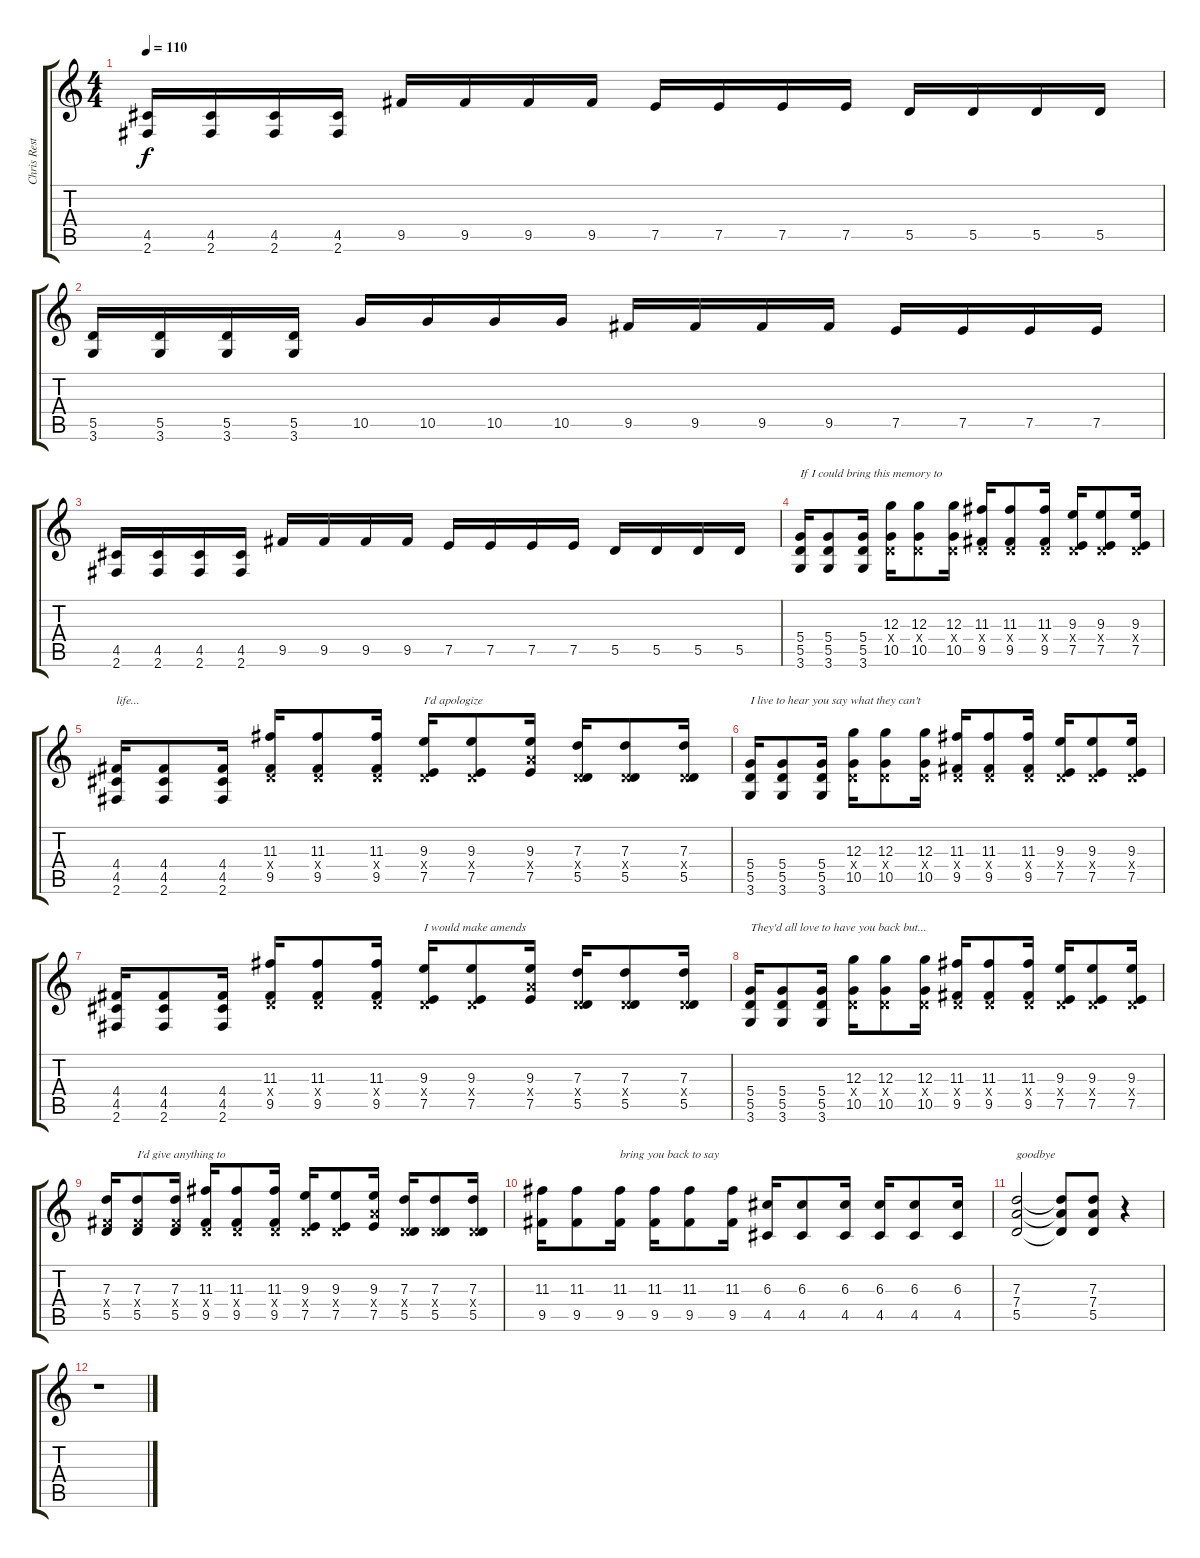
\track ("Chris Rest" "Chris Rest") {instrument distortionguitar}
\staff {score tabs}
\tuning (E4 B3 G3 D3 A2 E2) {hide}
\ts (4 4)
\tempo 110
\clef g2
\ks c
(4.5 2.6).16{dy f} (4.5 2.6).16 (4.5 2.6).16 (4.5 2.6).16 9.5.16 9.5.16 9.5.16 9.5.16 7.5.16 7.5.16 7.5.16 7.5.16 5.5.16 5.5.16 5.5.16 5.5.16 |
(5.5 3.6).16 (5.5 3.6).16 (5.5 3.6).16 (5.5 3.6).16 10.5.16 10.5.16 10.5.16 10.5.16 9.5.16 9.5.16 9.5.16 9.5.16 7.5.16 7.5.16 7.5.16 7.5.16 |
(4.5 2.6).16 (4.5 2.6).16 (4.5 2.6).16 (4.5 2.6).16 9.5.16 9.5.16 9.5.16 9.5.16 7.5.16 7.5.16 7.5.16 7.5.16 5.5.16 5.5.16 5.5.16 5.5.16 |
(5.4 5.5 3.6).16{txt "If I could bring this memory to"} (5.4 5.5 3.6).8 (5.4 5.5 3.6).16 (12.3 0.4{x} 10.5).16 (12.3 0.4{x} 10.5).8 (12.3 0.4{x} 10.5).16 (11.3 0.4{x} 9.5).16 (11.3 0.4{x} 9.5).8 (11.3 0.4{x} 9.5).16 (9.3 0.4{x} 7.5).16 (9.3 0.4{x} 7.5).8 (9.3 0.4{x} 7.5).16 |
(4.4 4.5 2.6).16{txt "life..."} (4.4 4.5 2.6).8 (4.4 4.5 2.6).16 (11.3 0.4{x} 9.5).16 (11.3 0.4{x} 9.5).8 (11.3 0.4{x} 9.5).16 (9.3 0.4{x} 7.5).16{txt "I'd apologize"} (9.3 0.4{x} 7.5).8 (9.3 7.4{x} 7.5).16 (7.3 0.4{x} 5.5).16 (7.3 0.4{x} 5.5).8 (7.3 0.4{x} 5.5).16 |
(5.4 5.5 3.6).16{txt "I live to hear you say what they can't"} (5.4 5.5 3.6).8 (5.4 5.5 3.6).16 (12.3 0.4{x} 10.5).16 (12.3 0.4{x} 10.5).8 (12.3 0.4{x} 10.5).16 (11.3 0.4{x} 9.5).16 (11.3 0.4{x} 9.5).8 (11.3 0.4{x} 9.5).16 (9.3 0.4{x} 7.5).16 (9.3 0.4{x} 7.5).8 (9.3 0.4{x} 7.5).16 |
(4.4 4.5 2.6).16 (4.4 4.5 2.6).8 (4.4 4.5 2.6).16 (11.3 0.4{x} 9.5).16 (11.3 0.4{x} 9.5).8 (11.3 0.4{x} 9.5).16 (9.3 0.4{x} 7.5).16{txt "I would make amends"} (9.3 0.4{x} 7.5).8 (9.3 7.4{x} 7.5).16 (7.3 0.4{x} 5.5).16 (7.3 0.4{x} 5.5).8 (7.3 0.4{x} 5.5).16 |
(5.4 5.5 3.6).16{txt "They'd all love to have you back but..."} (5.4 5.5 3.6).8 (5.4 5.5 3.6).16 (12.3 0.4{x} 10.5).16 (12.3 0.4{x} 10.5).8 (12.3 0.4{x} 10.5).16 (11.3 0.4{x} 9.5).16 (11.3 0.4{x} 9.5).8 (11.3 0.4{x} 9.5).16 (9.3 0.4{x} 7.5).16 (9.3 0.4{x} 7.5).8 (9.3 0.4{x} 7.5).16 |
(7.3 4.4{x} 5.5).16 (7.3 4.4{x} 5.5).8{txt "I'd give anything to"} (7.3 4.4{x} 5.5).16 (11.3 0.4{x} 9.5).16 (11.3 0.4{x} 9.5).8 (11.3 0.4{x} 9.5).16 (9.3 0.4{x} 7.5).16 (9.3 0.4{x} 7.5).8 (9.3 7.4{x} 7.5).16 (7.3 0.4{x} 5.5).16 (7.3 0.4{x} 5.5).8 (7.3 0.4{x} 5.5).16 |
(11.3 9.5).16 (11.3 9.5).8 (11.3 9.5).16{txt "bring you back to say"} (11.3 9.5).16 (11.3 9.5).8 (11.3 9.5).16 (6.3 4.5).16 (6.3 4.5).8 (6.3 4.5).16 (6.3 4.5).16 (6.3 4.5).8 (6.3 4.5).16 |
(7.3 7.4 5.5).2{txt "goodbye"} (7.3{t} 7.4{t} 5.5{t}).8 (7.3 7.4 5.5).8 r.4 |
r.1
